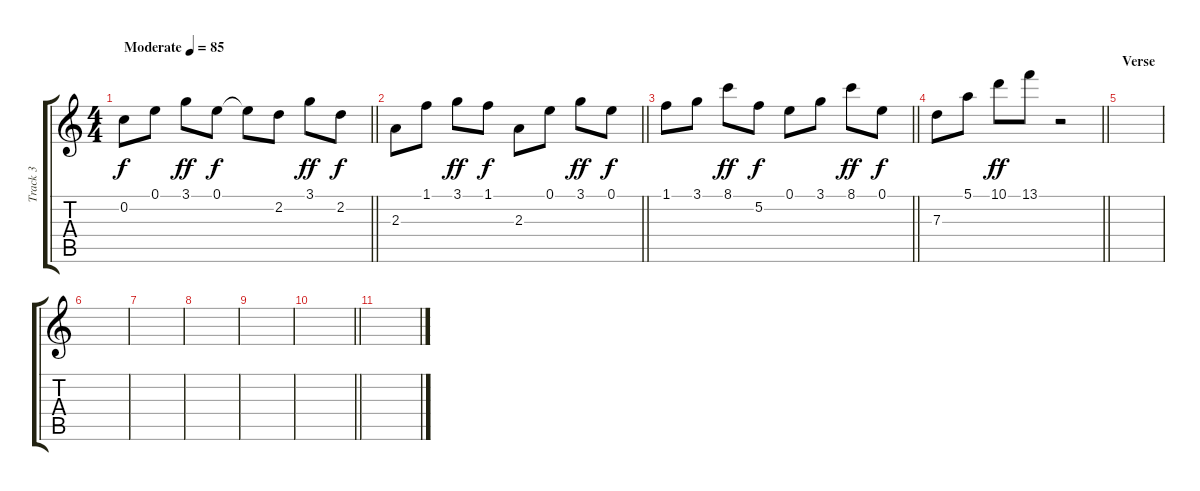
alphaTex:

\track ("Track 3" "Track 3") {instrument acousticguitarsteel}
\staff {score tabs}
\tuning (E4 C4 G3 C3 G2 C2) {hide}
\ts (4 4)
\tempo (85 "Moderate")
\clef g2
\barLineRight lightlight
\ks c
0.2.8{dy f instrument acousticguitarsteel} 0.1.8 3.1.8{dy ff} 0.1.8{dy f} 0.1{t}.8 2.2.8 3.1.8{dy ff} 2.2.8{dy f} |
\barLineRight lightlight
2.3.8 1.1.8 3.1.8{dy ff} 1.1.8{dy f} 2.3.8 0.1.8 3.1.8{dy ff} 0.1.8{dy f} |
\barLineRight lightlight
1.1.8 3.1.8 8.1.8{dy ff} 5.2.8{dy f} 0.1.8 3.1.8 8.1.8{dy ff} 0.1.8{dy f} |
\barLineRight lightlight
7.3.8 5.1.8 10.1.8{dy ff} 13.1.8 r.2 |
\section ("" "Verse")
|
|
|
|
|
\barLineRight lightlight
|
\section ("" "")
